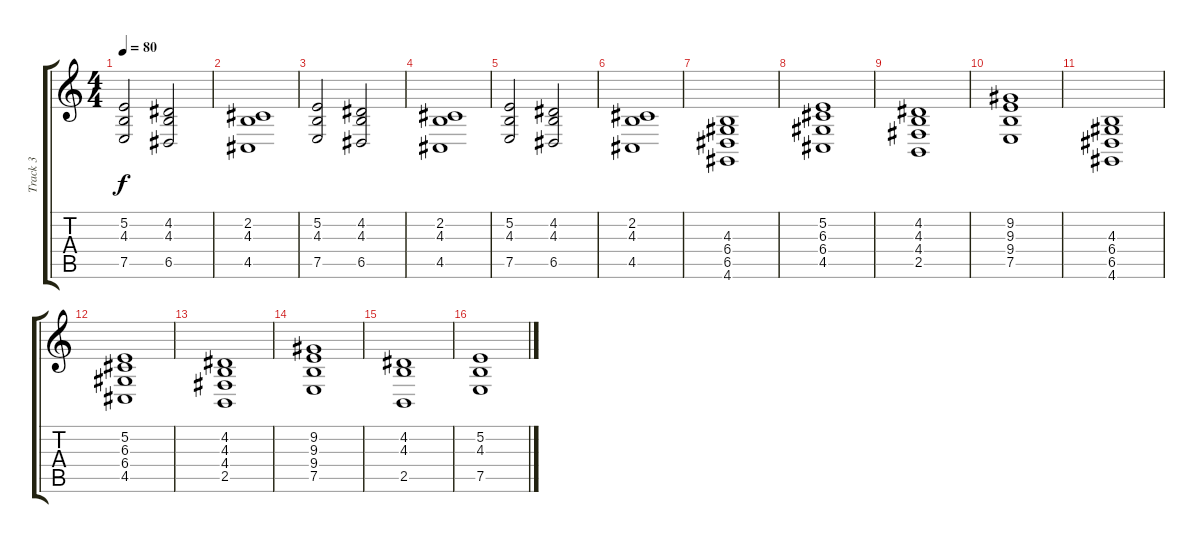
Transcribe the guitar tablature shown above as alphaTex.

\track ("Track 3" "Track 3") {instrument acousticgrandpiano}
\staff {score tabs}
\tuning (E4 B3 G3 D3 A2 E2) {hide}
\ts (4 4)
\tempo 80
\clef g2
\ks c
(5.2 4.3 7.5).2{dy f} (4.2 4.3 6.5).2 |
(2.2 4.3 4.5).1 |
(5.2 4.3 7.5).2 (4.2 4.3 6.5).2 |
(2.2 4.3 4.5).1 |
(5.2 4.3 7.5).2 (4.2 4.3 6.5).2 |
(2.2 4.3 4.5).1 |
(4.3 6.4 6.5 4.6).1 |
(5.2 6.3 6.4 4.5).1 |
(4.2 4.3 4.4 2.5).1 |
(9.2 9.3 9.4 7.5).1 |
(4.3 6.4 6.5 4.6).1 |
(5.2 6.3 6.4 4.5).1 |
(4.2 4.3 4.4 2.5).1 |
(9.2 9.3 9.4 7.5).1 |
(4.2 4.3 2.5).1 |
(5.2 4.3 7.5).1
